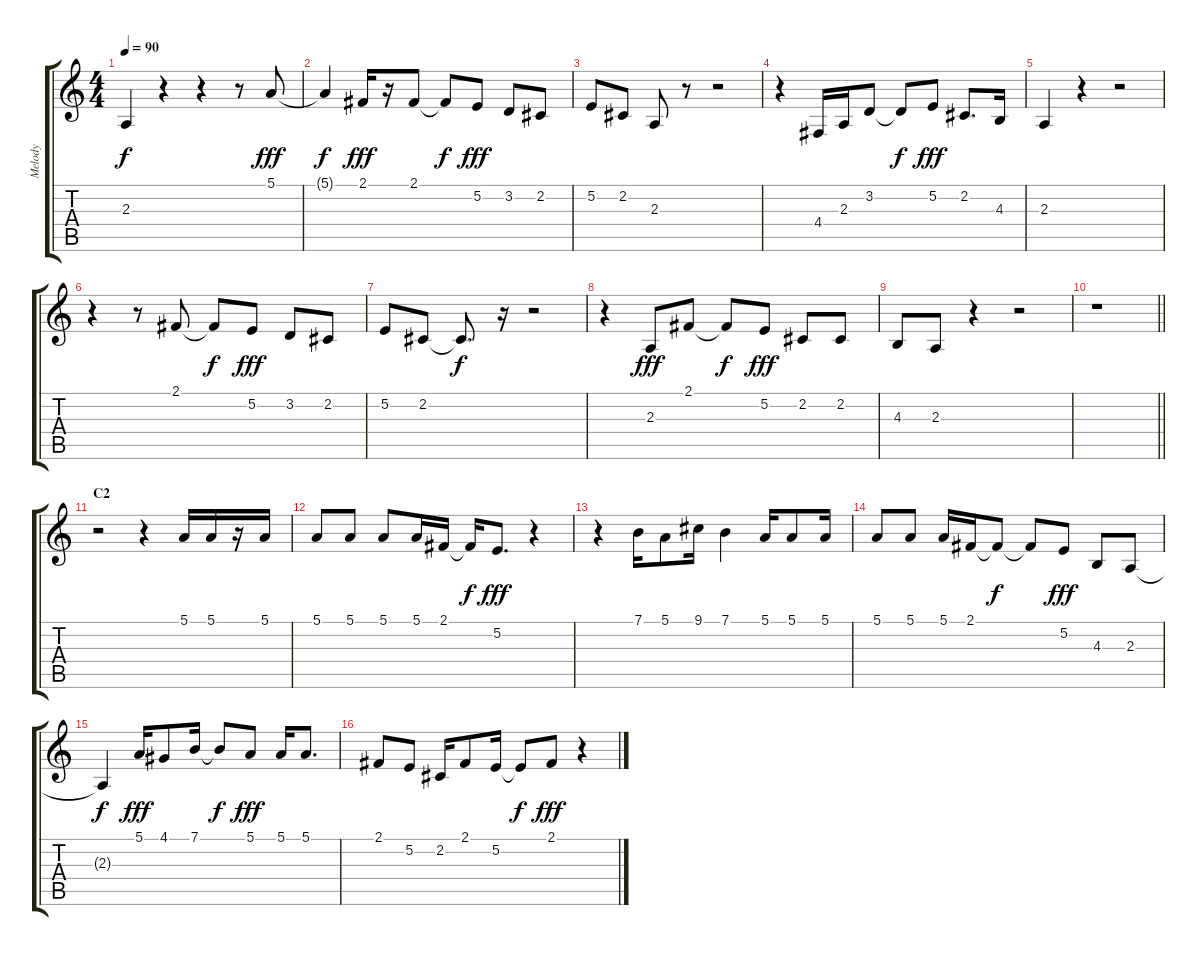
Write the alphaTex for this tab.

\track ("Melody" "Melody") {instrument lead6voice}
\staff {score tabs}
\tuning (E4 B3 G3 D3 A2 E2) {hide}
\ts (4 4)
\tempo 90
\clef g2
\ks c
2.3{t}.4{dy f} r.4 r.4 r.8 5.1.8{dy fff} |
5.1{t}.4{dy f} 2.1.16{dy fff} r.16 2.1.8 2.1{t}.8{dy f} 5.2.8{dy fff} 3.2.8 2.2.8 |
5.2.8 2.2.8 2.3.8 r.8 r.2 |
r.4 4.4.16 2.3.16 3.2.8 3.2{t}.8{dy f} 5.2.8{dy fff} 2.2.8{d} 4.3.16 |
2.3.4 r.4 r.2 |
r.4 r.8 2.1.8 2.1{t}.8{dy f} 5.2.8{dy fff} 3.2.8 2.2.8 |
5.2.8 2.2.8 2.2{t}.8{d dy f} r.16 r.2 |
r.4 2.3.8{dy fff} 2.1.8 2.1{t}.8{dy f} 5.2.8{dy fff} 2.2.8 2.2.8 |
4.3.8 2.3.8 r.4 r.2 |
\barLineRight lightlight
r.1 |
\section ("" "C2")
r.2 r.4 5.1.16 5.1.16 r.16 5.1.16 |
5.1.8 5.1.8 5.1.8 5.1.16 2.1.16 2.1{t}.16{dy f} 5.2.8{d dy fff} r.4 |
r.4 7.1.16 5.1.8 9.1.16 7.1.4 5.1.16 5.1.8 5.1.16 |
5.1.8 5.1.8 5.1.16 2.1.16 2.1{t}.8{dy f} 2.1{t}.8 5.2.8{dy fff} 4.3.8 2.3.8 |
2.3{t}.4{dy f} 5.1.16{dy fff} 4.1.8 7.1.16 7.1{t}.8{dy f} 5.1.8{dy fff} 5.1.16 5.1.8{d} |
2.1.8 5.2.8 2.2.16 2.1.8 5.2.16 5.2{t}.8{dy f} 2.1.8{dy fff} r.4
